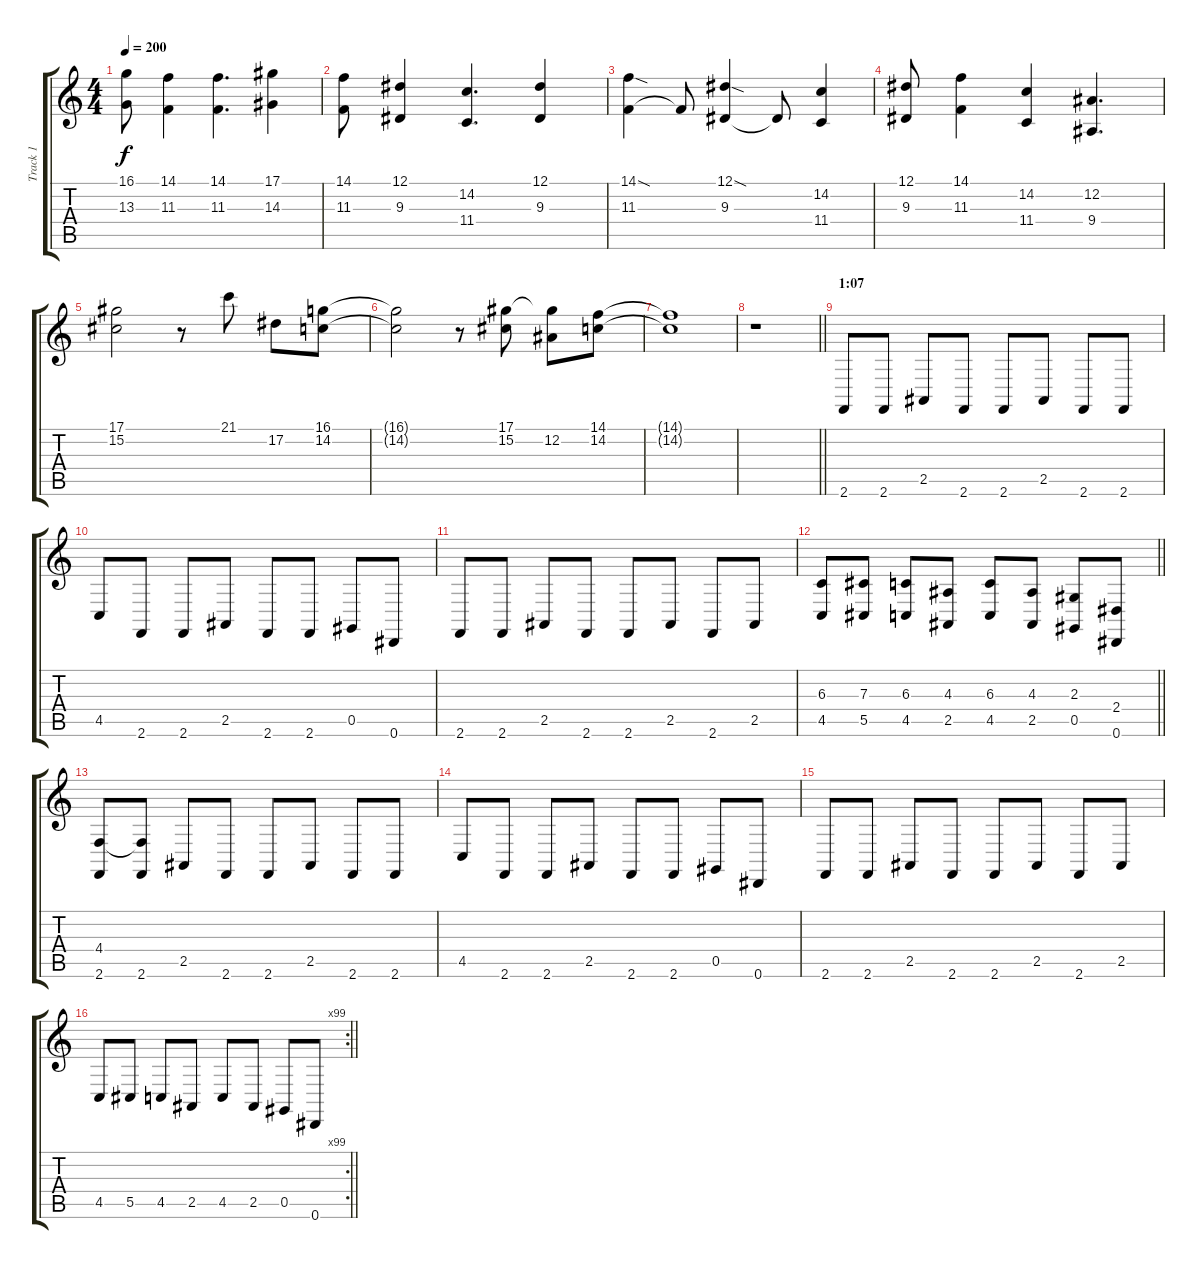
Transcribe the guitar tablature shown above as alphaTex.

\track ("Track 1" "Track 1") {instrument lead2sawtooth}
\staff {score tabs}
\tuning (Eb4 Bb3 Gb3 Db3 Ab2 Eb2) {hide}
\ts (4 4)
\tempo 200
\clef g2
\ks c
(16.1 13.3).8{dy f} (14.1 11.3).4 (14.1 11.3).4{d} (17.1 14.3).4 |
(14.1 11.3).8 (12.1 9.3).4 (14.2 11.4).4{d} (12.1 9.3).4 |
(14.1{sod} 11.3).4 11.3{t}.8 (12.1{sod} 9.3).4 9.3{t}.8 (14.2 11.4).4 |
(12.1 9.3).8 (14.1 11.3).4 (14.2 11.4).4 (12.2 9.4).4{d} |
(17.1 15.2).2 r.8 21.1.8 17.2.8 (16.1 14.2).8 |
(16.1{t} 14.2{t}).2 r.8 (17.1 15.2).8 (17.1{t} 12.2).8 (14.1 14.2).8 |
(14.1{t} 14.2{t}).1 |
\barLineRight lightlight
r.1 |
\section ("" "1:07")
2.6.8 2.6.8 2.5.8 2.6.8 2.6.8 2.5.8 2.6.8 2.6.8 |
4.5.8 2.6.8 2.6.8 2.5.8 2.6.8 2.6.8 0.5.8 0.6.8 |
2.6.8 2.6.8 2.5.8 2.6.8 2.6.8 2.5.8 2.6.8 2.5.8 |
\barLineRight lightlight
(6.3 4.5).8 (7.3 5.5).8 (6.3 4.5).8 (4.3 2.5).8 (6.3 4.5).8 (4.3 2.5).8 (2.3 0.5).8 (2.4 0.6).8 |
(4.4 2.6).8 (4.4{t} 2.6).8 2.5.8 2.6.8 2.6.8 2.5.8 2.6.8 2.6.8 |
4.5.8 2.6.8 2.6.8 2.5.8 2.6.8 2.6.8 0.5.8 0.6.8 |
2.6.8 2.6.8 2.5.8 2.6.8 2.6.8 2.5.8 2.6.8 2.5.8 |
\rc 99
\barLineRight lightlight
4.5.8 5.5.8 4.5.8 2.5.8 4.5.8 2.5.8 0.5.8 0.6.8
